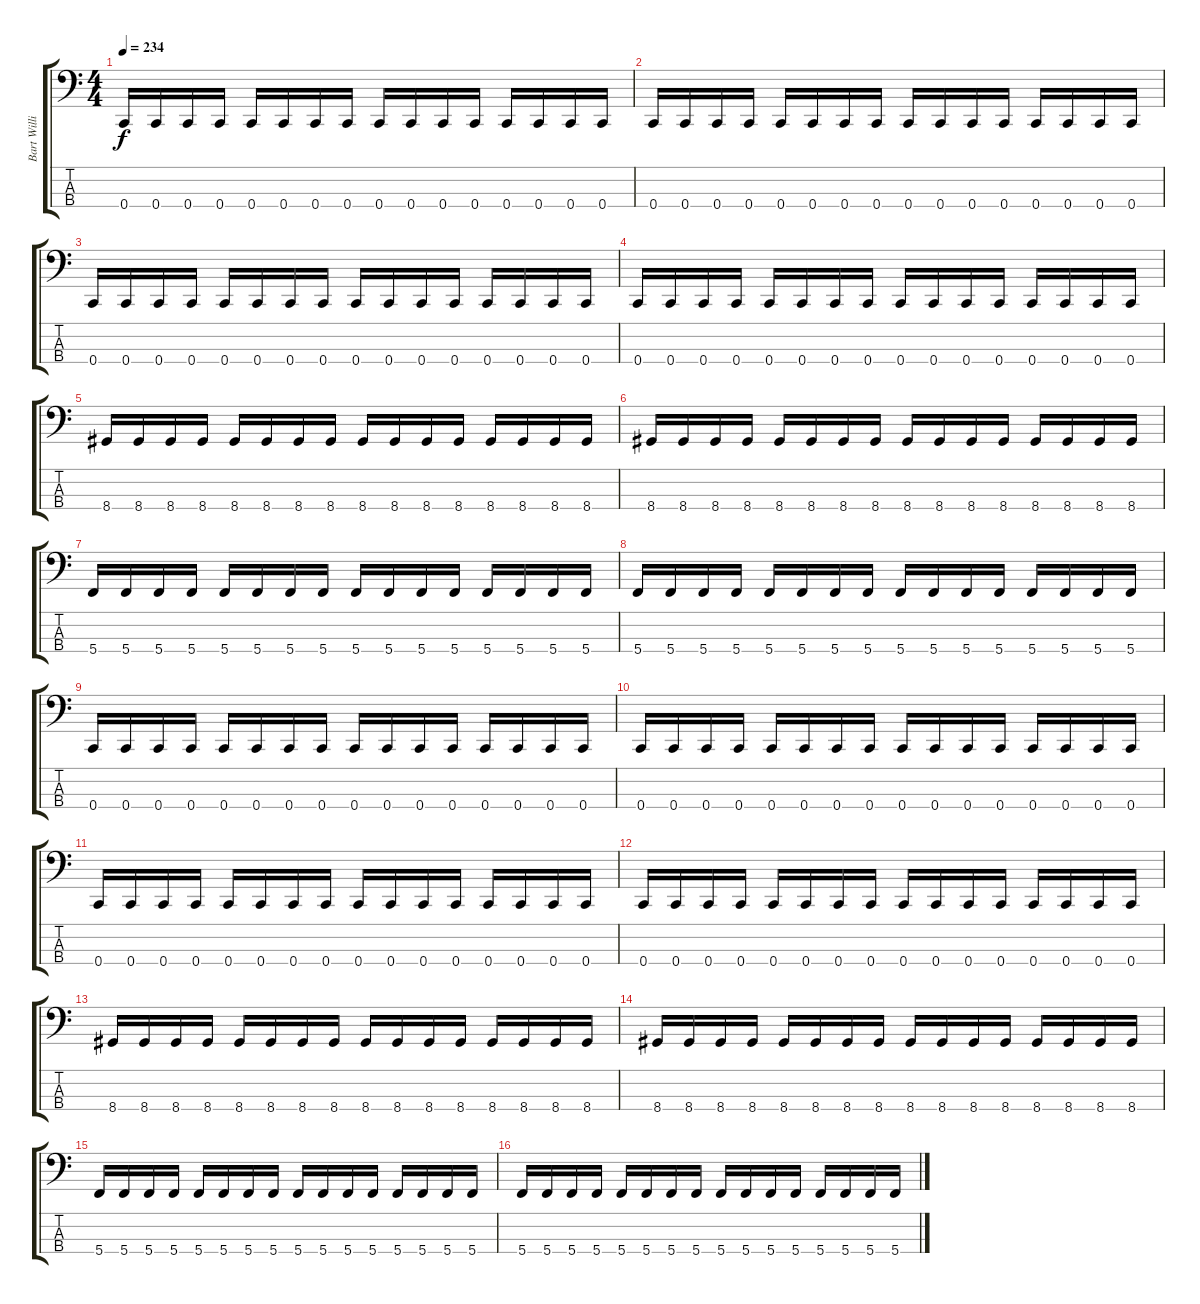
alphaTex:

\track ("Bart Williams (Bass)" "Bart Willi") {instrument electricbassfinger}
\staff {score tabs}
\tuning (Eb2 Bb1 F1 C1) {hide}
\ts (4 4)
\tempo 234
\clef f4
\ks c
0.4.16{dy f} 0.4.16 0.4.16 0.4.16 0.4.16 0.4.16 0.4.16 0.4.16 0.4.16 0.4.16 0.4.16 0.4.16 0.4.16 0.4.16 0.4.16 0.4.16 |
0.4.16 0.4.16 0.4.16 0.4.16 0.4.16 0.4.16 0.4.16 0.4.16 0.4.16 0.4.16 0.4.16 0.4.16 0.4.16 0.4.16 0.4.16 0.4.16 |
0.4.16 0.4.16 0.4.16 0.4.16 0.4.16 0.4.16 0.4.16 0.4.16 0.4.16 0.4.16 0.4.16 0.4.16 0.4.16 0.4.16 0.4.16 0.4.16 |
0.4.16 0.4.16 0.4.16 0.4.16 0.4.16 0.4.16 0.4.16 0.4.16 0.4.16 0.4.16 0.4.16 0.4.16 0.4.16 0.4.16 0.4.16 0.4.16 |
8.4.16 8.4.16 8.4.16 8.4.16 8.4.16 8.4.16 8.4.16 8.4.16 8.4.16 8.4.16 8.4.16 8.4.16 8.4.16 8.4.16 8.4.16 8.4.16 |
8.4.16 8.4.16 8.4.16 8.4.16 8.4.16 8.4.16 8.4.16 8.4.16 8.4.16 8.4.16 8.4.16 8.4.16 8.4.16 8.4.16 8.4.16 8.4.16 |
5.4.16 5.4.16 5.4.16 5.4.16 5.4.16 5.4.16 5.4.16 5.4.16 5.4.16 5.4.16 5.4.16 5.4.16 5.4.16 5.4.16 5.4.16 5.4.16 |
5.4.16 5.4.16 5.4.16 5.4.16 5.4.16 5.4.16 5.4.16 5.4.16 5.4.16 5.4.16 5.4.16 5.4.16 5.4.16 5.4.16 5.4.16 5.4.16 |
0.4.16 0.4.16 0.4.16 0.4.16 0.4.16 0.4.16 0.4.16 0.4.16 0.4.16 0.4.16 0.4.16 0.4.16 0.4.16 0.4.16 0.4.16 0.4.16 |
0.4.16 0.4.16 0.4.16 0.4.16 0.4.16 0.4.16 0.4.16 0.4.16 0.4.16 0.4.16 0.4.16 0.4.16 0.4.16 0.4.16 0.4.16 0.4.16 |
0.4.16 0.4.16 0.4.16 0.4.16 0.4.16 0.4.16 0.4.16 0.4.16 0.4.16 0.4.16 0.4.16 0.4.16 0.4.16 0.4.16 0.4.16 0.4.16 |
0.4.16 0.4.16 0.4.16 0.4.16 0.4.16 0.4.16 0.4.16 0.4.16 0.4.16 0.4.16 0.4.16 0.4.16 0.4.16 0.4.16 0.4.16 0.4.16 |
8.4.16 8.4.16 8.4.16 8.4.16 8.4.16 8.4.16 8.4.16 8.4.16 8.4.16 8.4.16 8.4.16 8.4.16 8.4.16 8.4.16 8.4.16 8.4.16 |
8.4.16 8.4.16 8.4.16 8.4.16 8.4.16 8.4.16 8.4.16 8.4.16 8.4.16 8.4.16 8.4.16 8.4.16 8.4.16 8.4.16 8.4.16 8.4.16 |
5.4.16 5.4.16 5.4.16 5.4.16 5.4.16 5.4.16 5.4.16 5.4.16 5.4.16 5.4.16 5.4.16 5.4.16 5.4.16 5.4.16 5.4.16 5.4.16 |
5.4.16 5.4.16 5.4.16 5.4.16 5.4.16 5.4.16 5.4.16 5.4.16 5.4.16 5.4.16 5.4.16 5.4.16 5.4.16 5.4.16 5.4.16 5.4.16
